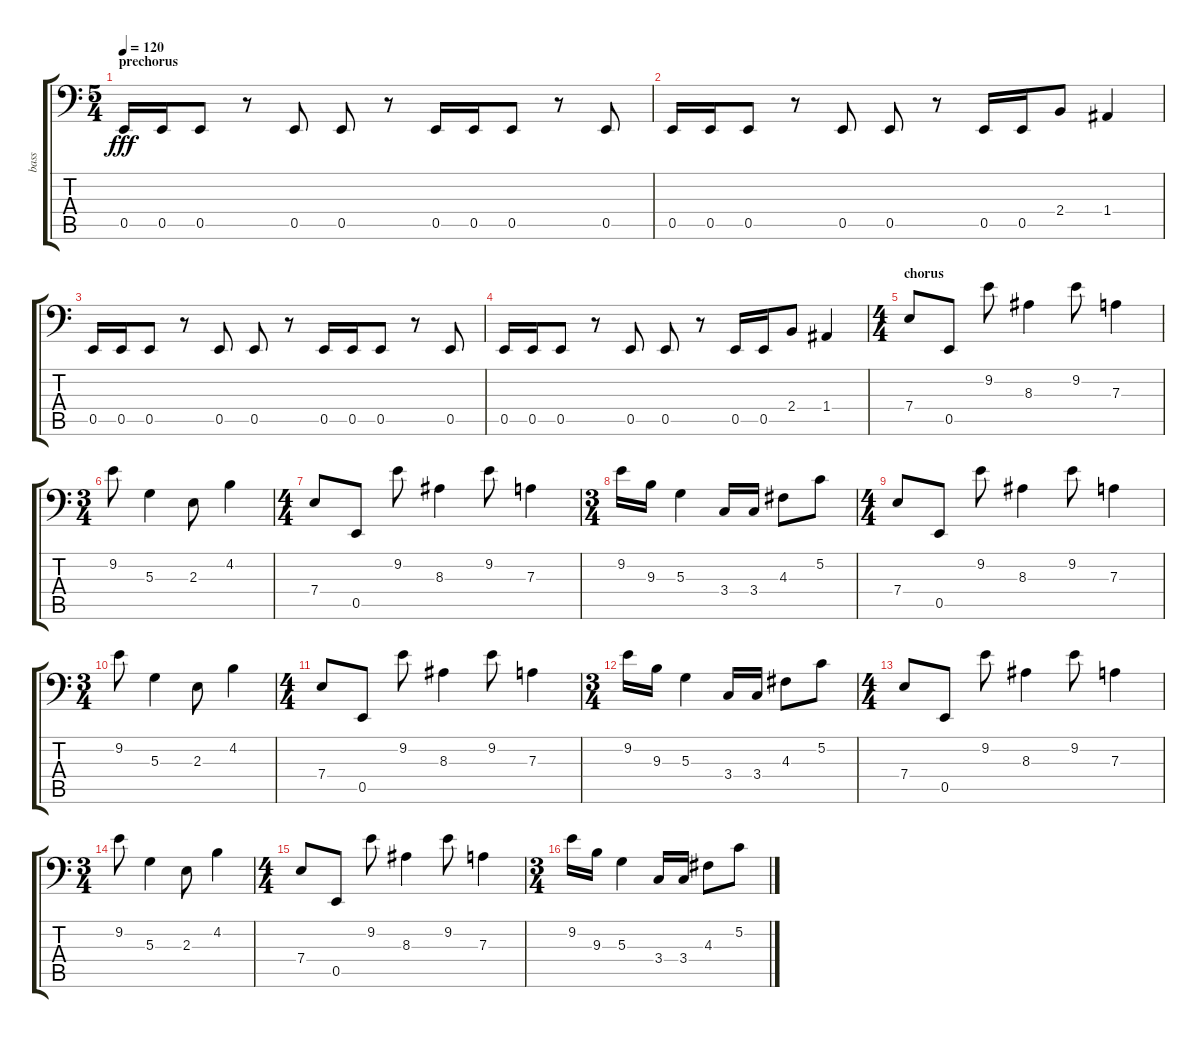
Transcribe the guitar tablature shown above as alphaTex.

\track ("bass" "bass") {instrument electricbassfinger}
\staff {score tabs}
\tuning (C3 G2 D2 A1 E1 B0) {hide}
\ts (5 4)
\section ("" "prechorus")
\tempo 120
\clef f4
\ks c
0.5.16{dy fff} 0.5.16 0.5.8 r.8 0.5.8 0.5.8 r.8 0.5.16 0.5.16 0.5.8 r.8 0.5.8 |
0.5.16 0.5.16 0.5.8 r.8 0.5.8 0.5.8 r.8 0.5.16 0.5.16 2.4.8 1.4.4 |
0.5.16 0.5.16 0.5.8 r.8 0.5.8 0.5.8 r.8 0.5.16 0.5.16 0.5.8 r.8 0.5.8 |
0.5.16 0.5.16 0.5.8 r.8 0.5.8 0.5.8 r.8 0.5.16 0.5.16 2.4.8 1.4.4 |
\ts (4 4)
\section ("" "chorus")
7.4.8 0.5.8 9.2.8 8.3.4 9.2.8 7.3.4 |
\ts (3 4)
9.2.8 5.3.4 2.3.8 4.2.4 |
\ts (4 4)
7.4.8 0.5.8 9.2.8 8.3.4 9.2.8 7.3.4 |
\ts (3 4)
9.2.16 9.3.16 5.3.4 3.4.16 3.4.16 4.3.8 5.2.8 |
\ts (4 4)
7.4.8 0.5.8 9.2.8 8.3.4 9.2.8 7.3.4 |
\ts (3 4)
9.2.8 5.3.4 2.3.8 4.2.4 |
\ts (4 4)
7.4.8 0.5.8 9.2.8 8.3.4 9.2.8 7.3.4 |
\ts (3 4)
9.2.16 9.3.16 5.3.4 3.4.16 3.4.16 4.3.8 5.2.8 |
\ts (4 4)
7.4.8 0.5.8 9.2.8 8.3.4 9.2.8 7.3.4 |
\ts (3 4)
9.2.8 5.3.4 2.3.8 4.2.4 |
\ts (4 4)
7.4.8 0.5.8 9.2.8 8.3.4 9.2.8 7.3.4 |
\ts (3 4)
9.2.16 9.3.16 5.3.4 3.4.16 3.4.16 4.3.8 5.2.8
